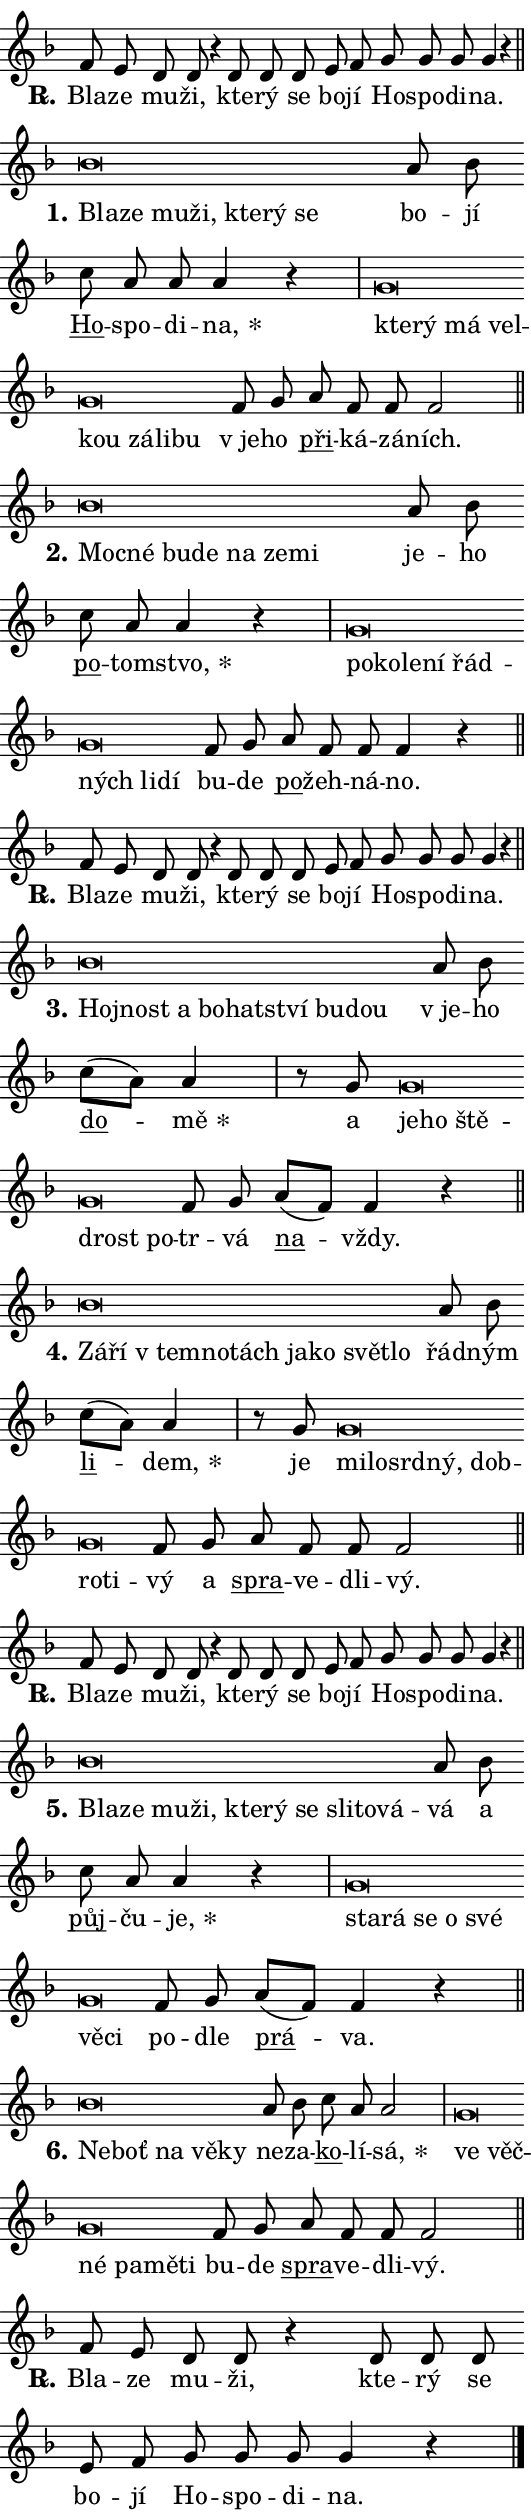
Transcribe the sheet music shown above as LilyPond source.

\version "2.24.0"
\header { tagline = "" }
\paper {
  indent = 0\cm
  top-margin = 0\cm
  right-margin = 0.13\cm % to fit lyric hyphens
  bottom-margin = 0\cm
  left-margin = 0\cm
  paper-width = 9\cm
  page-breaking = #ly:one-page-breaking
  system-system-spacing.basic-distance = #11
  score-system-spacing.basic-distance = #11
  ragged-last = ##f
}


%% Author: Thomas Morley
%% https://lists.gnu.org/archive/html/lilypond-user/2020-05/msg00002.html
#(define (line-position grob)
"Returns position of @var[grob} in current system:
   @code{'start}, if at first time-step
   @code{'end}, if at last time-step
   @code{'middle} otherwise
"
  (let* ((col (ly:item-get-column grob))
         (ln (ly:grob-object col 'left-neighbor))
         (rn (ly:grob-object col 'right-neighbor))
         (col-to-check-left (if (ly:grob? ln) ln col))
         (col-to-check-right (if (ly:grob? rn) rn col))
         (break-dir-left
           (and
             (ly:grob-property col-to-check-left 'non-musical #f)
             (ly:item-break-dir col-to-check-left)))
         (break-dir-right
           (and
             (ly:grob-property col-to-check-right 'non-musical #f)
             (ly:item-break-dir col-to-check-right))))
        (cond ((eqv? 1 break-dir-left) 'start)
              ((eqv? -1 break-dir-right) 'end)
              (else 'middle))))

#(define (tranparent-at-line-position vctor)
  (lambda (grob)
  "Relying on @code{line-position} select the relevant enry from @var{vctor}.
Used to determine transparency,"
    (case (line-position grob)
      ((end) (not (vector-ref vctor 0)))
      ((middle) (not (vector-ref vctor 1)))
      ((start) (not (vector-ref vctor 2))))))

noteHeadBreakVisibility =
#(define-music-function (break-visibility)(vector?)
"Makes @code{NoteHead}s transparent relying on @var{break-visibility}"
#{
  \override NoteHead.transparent =
    #(tranparent-at-line-position break-visibility)
#})

#(define delete-ledgers-for-transparent-note-heads
  (lambda (grob)
    "Reads whether a @code{NoteHead} is transparent.
If so this @code{NoteHead} is removed from @code{'note-heads} from
@var{grob}, which is supposed to be @code{LedgerLineSpanner}.
As a result ledgers are not printed for this @code{NoteHead}"
    (let* ((nhds-array (ly:grob-object grob 'note-heads))
           (nhds-list
             (if (ly:grob-array? nhds-array)
                 (ly:grob-array->list nhds-array)
                 '()))
           ;; Relies on the transparent-property being done before
           ;; Staff.LedgerLineSpanner.after-line-breaking is executed.
           ;; This is fragile ...
           (to-keep
             (remove
               (lambda (nhd)
                 (ly:grob-property nhd 'transparent #f))
               nhds-list)))
      ;; TODO find a better method to iterate over grob-arrays, similiar
      ;; to filter/remove etc for lists
      ;; For now rebuilt from scratch
      (set! (ly:grob-object grob 'note-heads)  '())
      (for-each
        (lambda (nhd)
          (ly:pointer-group-interface::add-grob grob 'note-heads nhd))
        to-keep))))

squashNotes = {
  \override NoteHead.X-extent = #'(-0.2 . 0.2)
  \override NoteHead.Y-extent = #'(-0.75 . 0)
  \override NoteHead.stencil =
    #(lambda (grob)
       (let ((pos (ly:grob-property grob 'staff-position)))
         (begin
           (if (< pos -7) (display "ERROR: Lower brevis then expected\n") (display ""))
           (if (<= pos -6) ly:text-interface::print ly:note-head::print))))
}
unSquashNotes = {
  \revert NoteHead.X-extent
  \revert NoteHead.Y-extent
  \revert NoteHead.stencil
}

hideNotes = \noteHeadBreakVisibility #begin-of-line-visible
unHideNotes = \noteHeadBreakVisibility #all-visible

% work-around for resetting accidentals
% https://lilypond.org/doc/v2.23/Documentation/notation/displaying-rhythms#unmetered-music
cadenzaMeasure = {
  \cadenzaOff
  \partial 1024 s1024
  \cadenzaOn
}

#(define-markup-command (accent layout props text) (markup?)
  "Underline accented syllable"
  (interpret-markup layout props
    #{\markup \override #'(offset . 4.3) \underline { #text }#}))

responsum = \markup \concat {
  "R" \hspace #-1.05 \path #0.1 #'((moveto 0 0.07) (lineto 0.9 0.8)) \hspace #0.05 "."
}

spaceSize = #0.6828661417322834 % exact space size for TeX Gyre Schola

\layout {
  \context {
    \Staff
    \remove "Time_signature_engraver"
    \override LedgerLineSpanner.after-line-breaking = #delete-ledgers-for-transparent-note-heads
  }
  \context {
    \Lyrics {
      \override LyricSpace.minimum-distance = \spaceSize
      \override LyricText.font-name = #"TeX Gyre Schola"
      \override LyricText.font-size = 1
      \override StanzaNumber.font-name = #"TeX Gyre Schola Bold"
      \override StanzaNumber.font-size = 1
    }
  }
  \context {
    \Score 
    \override NoteHead.text =
      #(lambda (grob) 
        (let ((pos (ly:grob-property grob 'staff-position)))
          #{\markup {
            \combine
              \halign #-0.55 \raise #(if (= pos -6) 0 0.5) \override #'(thickness . 2) \draw-line #'(3.2 . 0)
              \musicglyph "noteheads.sM1"
          }#}))
  }
}

% magnetic-lyrics.ily
%
%   written by
%     Jean Abou Samra <jean@abou-samra.fr>
%     Werner Lemberg <wl@gnu.org>
%
%   adapted by
%     Jiri Hon <jiri.hon@gmail.com>
%
% Version 2022-Apr-15

% https://www.mail-archive.com/lilypond-user@gnu.org/msg149350.html

#(define (Left_hyphen_pointer_engraver context)
   "Collect syllable-hyphen-syllable occurrences in lyrics and store
them in properties.  This engraver only looks to the left.  For
example, if the lyrics input is @code{foo -- bar}, it does the
following.

@itemize @bullet
@item
Set the @code{text} property of the @code{LyricHyphen} grob between
@q{foo} and @q{bar} to @code{foo}.

@item
Set the @code{left-hyphen} property of the @code{LyricText} grob with
text @q{foo} to the @code{LyricHyphen} grob between @q{foo} and
@q{bar}.
@end itemize

Use this auxiliary engraver in combination with the
@code{lyric-@/text::@/apply-@/magnetic-@/offset!} hook."
   (let ((hyphen #f)
         (text #f))
     (make-engraver
      (acknowledgers
       ((lyric-syllable-interface engraver grob source-engraver)
        (set! text grob)))
      (end-acknowledgers
       ((lyric-hyphen-interface engraver grob source-engraver)
        ;(when (not (grob::has-interface grob 'lyric-space-interface))
          (set! hyphen grob)));)
      ((stop-translation-timestep engraver)
       (when (and text hyphen)
         (ly:grob-set-object! text 'left-hyphen hyphen))
       (set! text #f)
       (set! hyphen #f)))))

#(define (lyric-text::apply-magnetic-offset! grob)
   "If the space between two syllables is less than the value in
property @code{LyricText@/.details@/.squash-threshold}, move the right
syllable to the left so that it gets concatenated with the left
syllable.

Use this function as a hook for
@code{LyricText@/.after-@/line-@/breaking} if the
@code{Left_@/hyphen_@/pointer_@/engraver} is active."
   (let ((hyphen (ly:grob-object grob 'left-hyphen #f)))
     (when hyphen
       (let ((left-text (ly:spanner-bound hyphen LEFT)))
         (when (grob::has-interface left-text 'lyric-syllable-interface)
           (let* ((common (ly:grob-common-refpoint grob left-text X))
                  (this-x-ext (ly:grob-extent grob common X))
                  (left-x-ext
                   (begin
                     ;; Trigger magnetism for left-text.
                     (ly:grob-property left-text 'after-line-breaking)
                     (ly:grob-extent left-text common X)))
                  ;; `delta` is the gap width between two syllables.
                  (delta (- (interval-start this-x-ext)
                            (interval-end left-x-ext)))
                  (details (ly:grob-property grob 'details))
                  (threshold (assoc-get 'squash-threshold details 0.2)))
             (when (< delta threshold)
               (let* (;; We have to manipulate the input text so that
                      ;; ligatures crossing syllable boundaries are not
                      ;; disabled.  For languages based on the Latin
                      ;; script this is essentially a beautification.
                      ;; However, for non-Western scripts it can be a
                      ;; necessity.
                      (lt (ly:grob-property left-text 'text))
                      (rt (ly:grob-property grob 'text))
                      (is-space (grob::has-interface hyphen 'lyric-space-interface))
                      (space (if is-space " " ""))
                      (extra-delta (if is-space spaceSize 0))
                      ;; Append new syllable.
                      (ltrt-space (if (and (string? lt) (string? rt))
                                (string-append lt space rt)
                                (make-concat-markup (list lt space rt))))
                      ;; Right-align `ltrt` to the right side.
                      (ltrt-space-markup (grob-interpret-markup
                               grob
                               (make-translate-markup
                                (cons (interval-length this-x-ext) 0)
                                (make-right-align-markup ltrt-space)))))
                 (begin
                   ;; Don't print `left-text`.
                   (ly:grob-set-property! left-text 'stencil #f)
                   ;; Set text and stencil (which holds all collected
                   ;; syllables so far) and shift it to the left.
                   (ly:grob-set-property! grob 'text ltrt-space)
                   (ly:grob-set-property! grob 'stencil ltrt-space-markup)
                   (ly:grob-translate-axis! grob (- (- delta extra-delta)) X))))))))))


#(define (lyric-hyphen::displace-bounds-first grob)
   ;; Make very sure this callback isn't triggered too early.
   (let ((left (ly:spanner-bound grob LEFT))
         (right (ly:spanner-bound grob RIGHT)))
     (ly:grob-property left 'after-line-breaking)
     (ly:grob-property right 'after-line-breaking)
     (ly:lyric-hyphen::print grob)))

squashThreshold = #0.4

\layout {
  \context {
    \Lyrics
    \consists #Left_hyphen_pointer_engraver
    \override LyricText.after-line-breaking =
      #lyric-text::apply-magnetic-offset!
    \override LyricHyphen.stencil = #lyric-hyphen::displace-bounds-first
    \override LyricText.details.squash-threshold = \squashThreshold
    \override LyricHyphen.minimum-distance = 0
    \override LyricHyphen.minimum-length = \squashThreshold
  }
}

squashText = \override LyricText.details.squash-threshold = 9999
unSquashText = \override LyricText.details.squash-threshold = \squashThreshold

leftText = \override LyricText.self-alignment-X = #LEFT
unLeftText = \revert LyricText.self-alignment-X

starOffset = #(lambda (grob) 
                (let ((x_offset (ly:self-alignment-interface::aligned-on-x-parent grob)))
                  (if (= x_offset 0) 0 (+ x_offset 1.2))))

star = #(define-music-function (syllable)(string?)
"Append star separator at the end of a syllable"
#{
  \once \override LyricText.X-offset = #starOffset
  \lyricmode { \markup {
    #syllable
    \override #'((font-name . "TeX Gyre Schola Bold")) \hspace #0.2 \lower #0.65 \larger "*"
  } }
#})

starAccent = #(define-music-function (syllable)(string?)
"Append star separator at the end of a syllable and make accent"
#{
  \once \override LyricText.X-offset = #starOffset
  \lyricmode { \markup {
    \accent #syllable
    \override #'((font-name . "TeX Gyre Schola Bold")) \hspace #0.2 \lower #0.65 \larger "*"
  } }
#})

breath = #(define-music-function (syllable)(string?)
"Append breathing indicator at the end of a syllable"
#{
  \lyricmode { \markup { #syllable "+" } }
#})

optionalBreath = #(define-music-function (syllable)(string?)
"Append optional breathing indicator at the end of a syllable"
#{
  \lyricmode { \markup { #syllable "(+)" } }
#})


\score {
    <<
        \new Voice = "melody" { \cadenzaOn \key f \major \relative { f'8 e d d r4 \bar "" d8 d d \bar "" e f \bar "" g g g g4 r \cadenzaMeasure \bar "||" \break } }
        \new Lyrics \lyricsto "melody" { \lyricmode { \set stanza = \responsum
Bla -- ze mu -- ži, kte -- rý se bo -- jí Ho -- spo -- di -- na. } }
    >>
    \layout {}
}

\score {
    <<
        \new Voice = "melody" { \cadenzaOn \key f \major \relative { \squashNotes bes'\breve*1/16 \hideNotes \breve*1/16 \bar "" \breve*1/16 \bar "" \breve*1/16 \bar "" \breve*1/16 \bar "" \breve*1/16 \breve*1/16 \bar "" \unHideNotes \unSquashNotes a8 bes \bar "" c a a a4 r \cadenzaMeasure \bar "|" \squashNotes g\breve*1/16 \hideNotes \breve*1/16 \bar "" \breve*1/16 \bar "" \breve*1/16 \bar "" \breve*1/16 \bar "" \breve*1/16 \bar "" \breve*1/16 \breve*1/16 \bar "" \unHideNotes \unSquashNotes f8 g \bar "" a f f f2 \cadenzaMeasure \bar "||" \break } }
        \new Lyrics \lyricsto "melody" { \lyricmode { \set stanza = "1."
\leftText Bla -- \squashText ze mu -- ži, kte -- rý se \unLeftText \unSquashText bo -- jí \markup \accent Ho -- spo -- di -- \star na, \leftText kte -- \squashText rý má vel -- kou zá -- li -- bu \unLeftText \unSquashText "v je" -- ho \markup \accent při -- ká -- zá -- ních. } }
    >>
    \layout {}
}

\score {
    <<
        \new Voice = "melody" { \cadenzaOn \key f \major \relative { \squashNotes bes'\breve*1/16 \hideNotes \breve*1/16 \bar "" \breve*1/16 \bar "" \breve*1/16 \bar "" \breve*1/16 \bar "" \breve*1/16 \breve*1/16 \bar "" \unHideNotes \unSquashNotes a8 bes \bar "" c a a4 r \cadenzaMeasure \bar "|" \squashNotes g\breve*1/16 \hideNotes \breve*1/16 \bar "" \breve*1/16 \bar "" \breve*1/16 \bar "" \breve*1/16 \bar "" \breve*1/16 \bar "" \breve*1/16 \breve*1/16 \bar "" \unHideNotes \unSquashNotes f8 g \bar "" a f f f4 r \cadenzaMeasure \bar "||" \break } }
        \new Lyrics \lyricsto "melody" { \lyricmode { \set stanza = "2."
\leftText Moc -- \squashText né bu -- de na ze -- mi \unLeftText \unSquashText je -- ho \markup \accent po -- tom -- \star stvo, \leftText po -- \squashText ko -- le -- ní řád -- ných li -- dí \unLeftText \unSquashText bu -- de \markup \accent po -- žeh -- ná -- no. } }
    >>
    \layout {}
}

\score {
    <<
        \new Voice = "melody" { \cadenzaOn \key f \major \relative { f'8 e d d r4 \bar "" d8 d d \bar "" e f \bar "" g g g g4 r \cadenzaMeasure \bar "||" \break } }
        \new Lyrics \lyricsto "melody" { \lyricmode { \set stanza = \responsum
Bla -- ze mu -- ži, kte -- rý se bo -- jí Ho -- spo -- di -- na. } }
    >>
    \layout {}
}

\score {
    <<
        \new Voice = "melody" { \cadenzaOn \key f \major \relative { \squashNotes bes'\breve*1/16 \hideNotes \breve*1/16 \bar "" \breve*1/16 \bar "" \breve*1/16 \bar "" \breve*1/16 \bar "" \breve*1/16 \bar "" \breve*1/16 \breve*1/16 \bar "" \unHideNotes \unSquashNotes a8 bes \bar "" c[( a)] a4 \cadenzaMeasure \bar "|" r8 g8 \squashNotes g\breve*1/16 \hideNotes \breve*1/16 \bar "" \breve*1/16 \bar "" \breve*1/16 \breve*1/16 \bar "" \unHideNotes \unSquashNotes f8 g \bar "" a[( f)] f4 r \cadenzaMeasure \bar "||" \break } }
        \new Lyrics \lyricsto "melody" { \lyricmode { \set stanza = "3."
\leftText Hoj -- \squashText nost a bo -- hat -- ství bu -- dou \unLeftText \unSquashText "v je" -- ho \markup \accent do -- \star mě a \leftText je -- \squashText ho ště -- drost po -- \unLeftText \unSquashText tr -- vá \markup \accent na -- vždy. } }
    >>
    \layout {}
}

\score {
    <<
        \new Voice = "melody" { \cadenzaOn \key f \major \relative { \squashNotes bes'\breve*1/16 \hideNotes \breve*1/16 \bar "" \breve*1/16 \bar "" \breve*1/16 \bar "" \breve*1/16 \bar "" \breve*1/16 \bar "" \breve*1/16 \bar "" \breve*1/16 \breve*1/16 \bar "" \unHideNotes \unSquashNotes a8 bes \bar "" c[( a)] a4 \cadenzaMeasure \bar "|" r8 g8 \squashNotes g\breve*1/16 \hideNotes \breve*1/16 \bar "" \breve*1/16 \bar "" \breve*1/16 \bar "" \breve*1/16 \bar "" \breve*1/16 \breve*1/16 \bar "" \unHideNotes \unSquashNotes f8 g \bar "" a f f f2 \cadenzaMeasure \bar "||" \break } }
        \new Lyrics \lyricsto "melody" { \lyricmode { \set stanza = "4."
\leftText Zá -- \squashText ří "v tem" -- no -- tách ja -- ko svět -- lo \unLeftText \unSquashText řád -- ným \markup \accent li -- \star dem, je \leftText mi -- \squashText lo -- srd -- ný, dob -- ro -- ti -- \unLeftText \unSquashText vý a \markup \accent spra -- ve -- dli -- vý. } }
    >>
    \layout {}
}

\score {
    <<
        \new Voice = "melody" { \cadenzaOn \key f \major \relative { f'8 e d d r4 \bar "" d8 d d \bar "" e f \bar "" g g g g4 r \cadenzaMeasure \bar "||" \break } }
        \new Lyrics \lyricsto "melody" { \lyricmode { \set stanza = \responsum
Bla -- ze mu -- ži, kte -- rý se bo -- jí Ho -- spo -- di -- na. } }
    >>
    \layout {}
}

\score {
    <<
        \new Voice = "melody" { \cadenzaOn \key f \major \relative { \squashNotes bes'\breve*1/16 \hideNotes \breve*1/16 \bar "" \breve*1/16 \bar "" \breve*1/16 \bar "" \breve*1/16 \bar "" \breve*1/16 \bar "" \breve*1/16 \bar "" \breve*1/16 \bar "" \breve*1/16 \breve*1/16 \bar "" \unHideNotes \unSquashNotes a8 bes \bar "" c a a4 r \cadenzaMeasure \bar "|" \squashNotes g\breve*1/16 \hideNotes \breve*1/16 \bar "" \breve*1/16 \bar "" \breve*1/16 \bar "" \breve*1/16 \bar "" \breve*1/16 \breve*1/16 \bar "" \unHideNotes \unSquashNotes f8 g \bar "" a[( f)] f4 r \cadenzaMeasure \bar "||" \break } }
        \new Lyrics \lyricsto "melody" { \lyricmode { \set stanza = "5."
\leftText Bla -- \squashText ze mu -- ži, kte -- rý se sli -- to -- vá -- \unLeftText \unSquashText vá a \markup \accent půj -- ču -- \star je, \leftText sta -- \squashText rá se o své vě -- ci \unLeftText \unSquashText po -- dle \markup \accent prá -- va. } }
    >>
    \layout {}
}

\score {
    <<
        \new Voice = "melody" { \cadenzaOn \key f \major \relative { \squashNotes bes'\breve*1/16 \hideNotes \breve*1/16 \bar "" \breve*1/16 \bar "" \breve*1/16 \breve*1/16 \bar "" \unHideNotes \unSquashNotes a8 bes \bar "" c a a2 \cadenzaMeasure \bar "|" \squashNotes g\breve*1/16 \hideNotes \breve*1/16 \bar "" \breve*1/16 \bar "" \breve*1/16 \bar "" \breve*1/16 \breve*1/16 \bar "" \unHideNotes \unSquashNotes f8 g \bar "" a f f f2 \cadenzaMeasure \bar "||" \break } }
        \new Lyrics \lyricsto "melody" { \lyricmode { \set stanza = "6."
\leftText Ne -- \squashText boť na vě -- ky \unLeftText \unSquashText ne -- za -- \markup \accent ko -- lí -- \star sá, \leftText ve \squashText věč -- né pa -- mě -- ti \unLeftText \unSquashText bu -- de \markup \accent spra -- ve -- dli -- vý. } }
    >>
    \layout {}
}

\score {
    <<
        \new Voice = "melody" { \cadenzaOn \key f \major \relative { f'8 e d d r4 \bar "" d8 d d \bar "" e f \bar "" g g g g4 r \cadenzaMeasure \bar "||" \break } \bar "|." }
        \new Lyrics \lyricsto "melody" { \lyricmode { \set stanza = \responsum
Bla -- ze mu -- ži, kte -- rý se bo -- jí Ho -- spo -- di -- na. } }
    >>
    \layout {}
}
